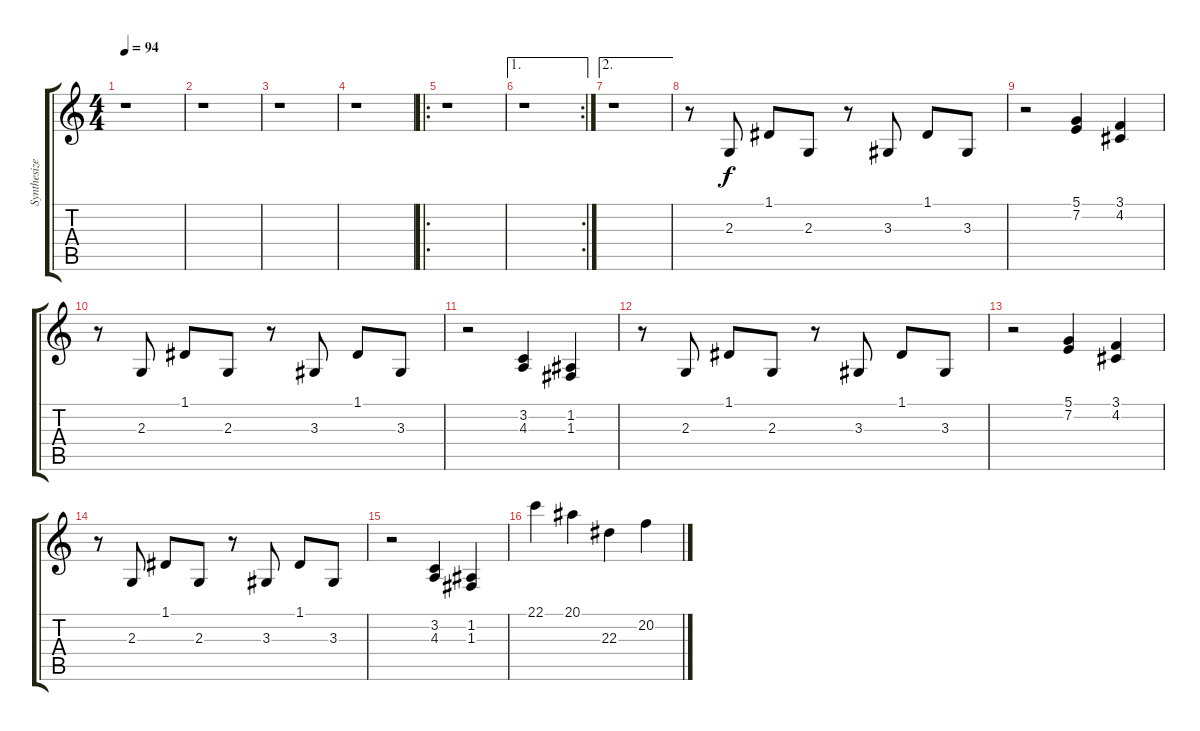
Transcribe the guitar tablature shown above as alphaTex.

\track ("Synthesizer" "Synthesize") {instrument stringensemble1}
\staff {score tabs}
\tuning (D4 A3 F3 C3 G2 C2) {hide}
\ts (4 4)
\tempo 94
\clef g2
\ks c
r.1{dy f instrument stringensemble1} |
r.1 |
r.1 |
r.1 |
\ro
r.1 |
\ae 1
\rc 2
r.1 |
\ae 2
r.1 |
r.8 2.3.8 1.1.8 2.3.8 r.8 3.3.8 1.1.8 3.3.8 |
r.2 (5.1 7.2).4 (3.1 4.2).4 |
r.8 2.3.8 1.1.8 2.3.8 r.8 3.3.8 1.1.8 3.3.8 |
r.2 (3.2 4.3).4 (1.2 1.3).4 |
r.8 2.3.8 1.1.8 2.3.8 r.8 3.3.8 1.1.8 3.3.8 |
r.2 (5.1 7.2).4 (3.1 4.2).4 |
r.8 2.3.8 1.1.8 2.3.8 r.8 3.3.8 1.1.8 3.3.8 |
r.2 (3.2 4.3).4 (1.2 1.3).4 |
22.1.4 20.1.4 22.3.4 20.2.4
